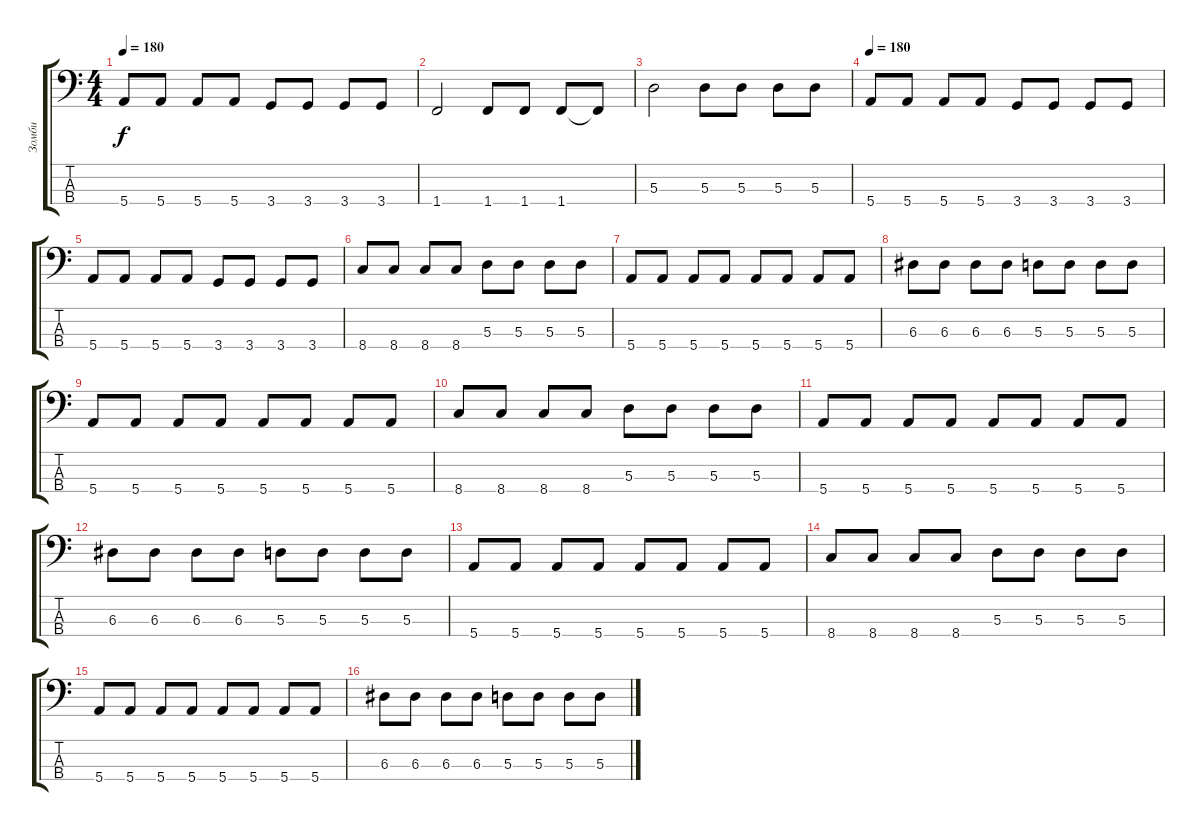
\track ("Зомби" "Зомби") {instrument slapbass2}
\staff {score tabs}
\tuning (G2 D2 A1 E1) {hide}
\ts (4 4)
\tempo 180
\clef f4
\ks c
5.4.8{dy f} 5.4.8 5.4.8 5.4.8 3.4.8 3.4.8 3.4.8 3.4.8 |
1.4.2 1.4.8 1.4.8 1.4.8 1.4{t}.8 |
5.3.2 5.3.8 5.3.8 5.3.8 5.3.8 |
\tempo 180
5.4.8 5.4.8 5.4.8 5.4.8 3.4.8 3.4.8 3.4.8 3.4.8 |
5.4.8 5.4.8 5.4.8 5.4.8 3.4.8 3.4.8 3.4.8 3.4.8 |
8.4.8 8.4.8 8.4.8 8.4.8 5.3.8 5.3.8 5.3.8 5.3.8 |
5.4.8 5.4.8 5.4.8 5.4.8 5.4.8 5.4.8 5.4.8 5.4.8 |
6.3.8 6.3.8 6.3.8 6.3.8 5.3.8 5.3.8 5.3.8 5.3.8 |
5.4.8 5.4.8 5.4.8 5.4.8 5.4.8 5.4.8 5.4.8 5.4.8 |
8.4.8 8.4.8 8.4.8 8.4.8 5.3.8 5.3.8 5.3.8 5.3.8 |
5.4.8 5.4.8 5.4.8 5.4.8 5.4.8 5.4.8 5.4.8 5.4.8 |
6.3.8 6.3.8 6.3.8 6.3.8 5.3.8 5.3.8 5.3.8 5.3.8 |
5.4.8 5.4.8 5.4.8 5.4.8 5.4.8 5.4.8 5.4.8 5.4.8 |
8.4.8 8.4.8 8.4.8 8.4.8 5.3.8 5.3.8 5.3.8 5.3.8 |
5.4.8 5.4.8 5.4.8 5.4.8 5.4.8 5.4.8 5.4.8 5.4.8 |
6.3.8 6.3.8 6.3.8 6.3.8 5.3.8 5.3.8 5.3.8 5.3.8
